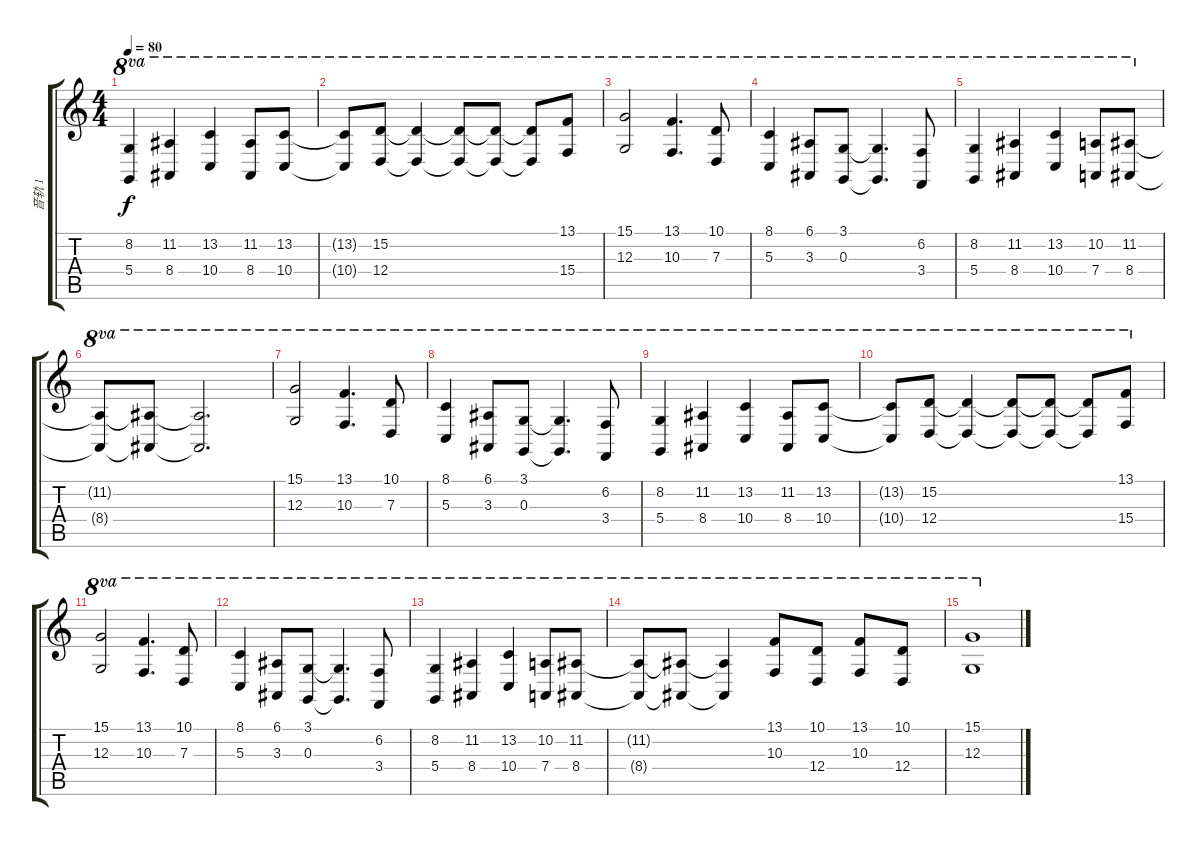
\track ("音轨 1" "音轨 1") {instrument churchorgan}
\staff {score tabs}
\tuning (E4 B3 G3 D3 A2 E2) {hide}
\ts (4 4)
\tempo 80
\clef g2
\ks c
(8.2 5.4).4{ot 8va dy f} (11.2 8.4).4{ot 8va} (13.2 10.4).4{ot 8va} (11.2 8.4).8{ot 8va} (13.2 10.4).8{ot 8va} |
(13.2{t} 10.4{t}).8{ot 8va} (15.2 12.4).8{ot 8va} (15.2{t} 12.4{t}).4{ot 8va} (15.2{t} 12.4{t}).8{ot 8va} (15.2{t} 12.4{t}).8{ot 8va} (15.2{t} 12.4{t}).8{ot 8va} (13.1 15.4).8{ot 8va} |
(15.1 12.3).2{ot 8va} (13.1 10.3).4{d ot 8va} (10.1 7.3).8{ot 8va} |
(8.1 5.3).4{ot 8va} (6.1 3.3).8{ot 8va} (3.1 0.3).8{ot 8va} (3.1{t} 0.3{t}).4{d ot 8va} (6.2 3.4).8{ot 8va} |
(8.2 5.4).4{ot 8va} (11.2 8.4).4{ot 8va} (13.2 10.4).4{ot 8va} (10.2 7.4).8{ot 8va} (11.2 8.4).8{ot 8va} |
(11.2{t} 8.4{t}).8{ot 8va} (11.2{t} 8.4{t}).8{ot 8va} (11.2{t} 8.4{t}).2{d ot 8va} |
(15.1 12.3).2{ot 8va} (13.1 10.3).4{d ot 8va} (10.1 7.3).8{ot 8va} |
(8.1 5.3).4{ot 8va} (6.1 3.3).8{ot 8va} (3.1 0.3).8{ot 8va} (3.1{t} 0.3{t}).4{d ot 8va} (6.2 3.4).8{ot 8va} |
(8.2 5.4).4{ot 8va} (11.2 8.4).4{ot 8va} (13.2 10.4).4{ot 8va} (11.2 8.4).8{ot 8va} (13.2 10.4).8{ot 8va} |
(13.2{t} 10.4{t}).8{ot 8va} (15.2 12.4).8{ot 8va} (15.2{t} 12.4{t}).4{ot 8va} (15.2{t} 12.4{t}).8{ot 8va} (15.2{t} 12.4{t}).8{ot 8va} (15.2{t} 12.4{t}).8{ot 8va} (13.1 15.4).8{ot 8va} |
(15.1 12.3).2{ot 8va} (13.1 10.3).4{d ot 8va} (10.1 7.3).8{ot 8va} |
(8.1 5.3).4{ot 8va} (6.1 3.3).8{ot 8va} (3.1 0.3).8{ot 8va} (3.1{t} 0.3{t}).4{d ot 8va} (6.2 3.4).8{ot 8va} |
(8.2 5.4).4{ot 8va} (11.2 8.4).4{ot 8va} (13.2 10.4).4{ot 8va} (10.2 7.4).8{ot 8va} (11.2 8.4).8{ot 8va} |
(11.2{t} 8.4{t}).8{ot 8va} (11.2{t} 8.4{t}).8{ot 8va} (11.2{t} 8.4{t}).4{ot 8va} (13.1 10.3).8{ot 8va} (10.1 12.4).8{ot 8va} (13.1 10.3).8{ot 8va} (10.1 12.4).8{ot 8va} |
(15.1 12.3).1{ot 8va}
